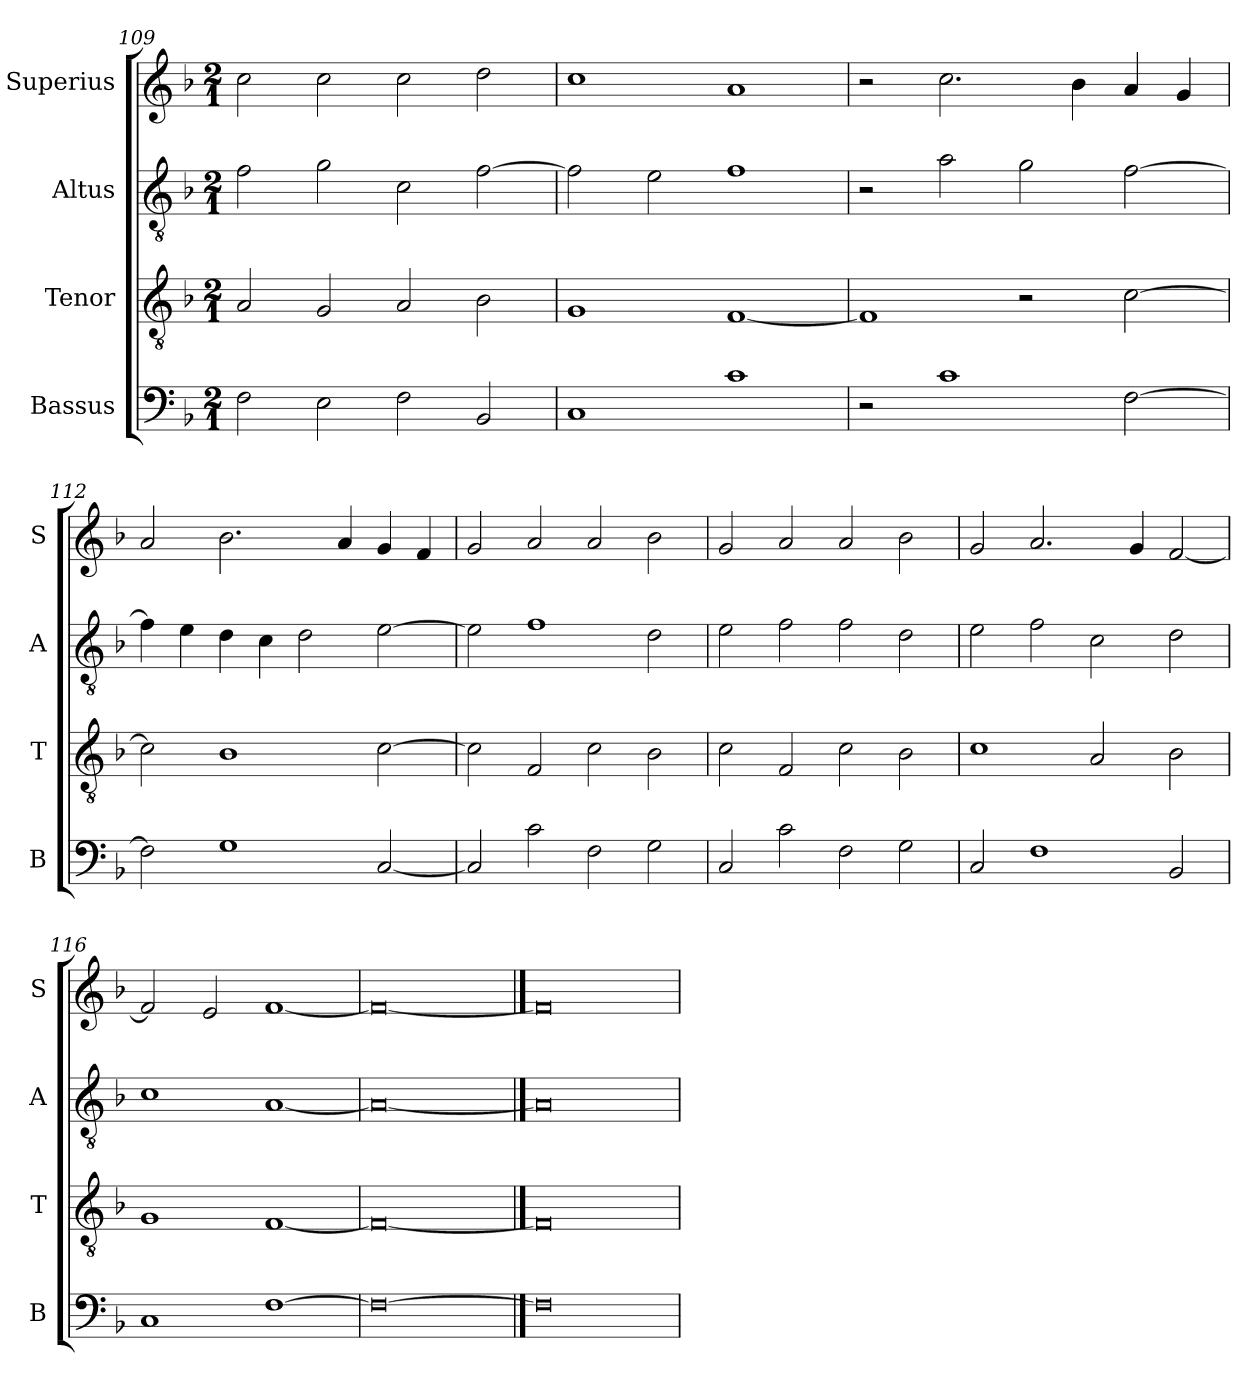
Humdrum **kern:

**kern	**kern	**kern	**kern
*part4	*part3	*part2	*part1
*staff4	*staff3	*staff2	*staff1
*I"Bassus	*I"Tenor	*I"Altus	*I"Superius
*I'B	*I'T	*I'A	*I'S
*clefF4	*clefGv2	*clefGv2	*clefG2
*k[b-]	*k[b-]	*k[b-]	*k[b-]
*F:	*F:	*F:	*F:
*M2/1	*M2/1	*M2/1	*M2/1
=109	=109	=109	=109
2F	2A	2f	2cc
2E	2G	2g	2cc
2F	2A	2c	2cc
2BB-	2B-	[2f	2dd
=110	=110	=110	=110
1C	1G	2f]	1cc
.	.	2e	.
1c	[1F	1f	1a
=111	=111	=111	=111
2r	1F]	2r	2r
1c	.	2a	2.cc
.	2r	2g	.
.	.	.	4b-
[2F	[2c	[2f	4a
.	.	.	4g
=112	=112	=112	=112
2F]	2c]	4f]	2a
.	.	4e	.
1G	1B-	4d	2.b-
.	.	4c	.
.	.	2d	.
.	.	.	4a
[2C	[2c	[2e	4g
.	.	.	4f
=113	=113	=113	=113
2C]	2c]	2e]	2g
2c	2F	1f	2a
2F	2c	.	2a
2G	2B-	2d	2b-
=114	=114	=114	=114
2C	2c	2e	2g
2c	2F	2f	2a
2F	2c	2f	2a
2G	2B-	2d	2b-
=115	=115	=115	=115
2C	1c	2e	2g
1F	.	2f	2.a
.	2A	2c	.
.	.	.	4g
2BB-	2B-	2d	[2f
=116	=116	=116	=116
1C	1G	1c	2f]
.	.	.	2e
[1F	[1F	[1A	[1f
=117	=117	=117	=117
0F_	0F_	0A_	0f_
==118	==118	==118	==118
0F]	0F]	0A]	0f]
=	=	=	=
*-	*-	*-	*-
